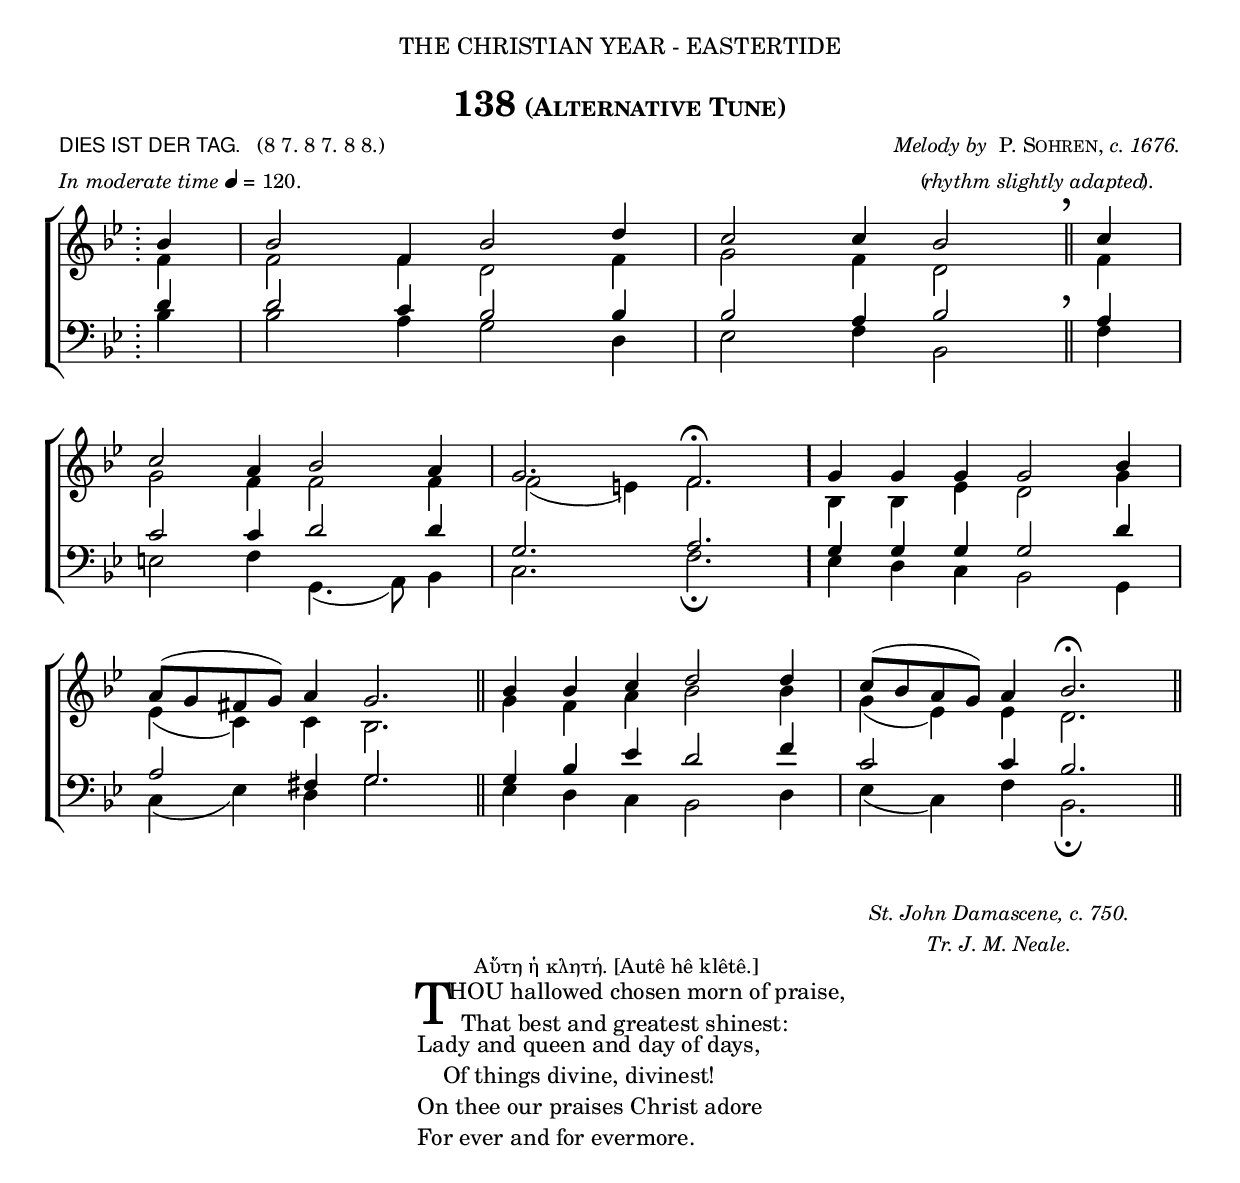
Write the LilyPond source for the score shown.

%%%% 225.png
%%%% Hymn 138 Alternative Tune. Dies ist der tag.  Thou hallowed chosen morn of praise
%%%% Rev 4.

\version "2.10"

\header {

  dedication = \markup { \center-align { "THE CHRISTIAN YEAR - EASTERTIDE"

        \hspace #0.1 }} 

  title = \markup { "138" \large \smallCaps "(Alternative Tune)" }

  meter = \markup { \small {\column {  \line { \sans {"DIES IST DER TAG."} \hspace #1 \roman {"(8 7. 8 7. 8 8.)" }}
                                       \line { \italic {In moderate time} \general-align #Y #DOWN \note #"4" #0.5 = 120.}
                                  }
                  }}
 
  arranger =  \markup { \small {\center-align {
                            \line { \italic "Melody by " \smallCaps "P. Sohren," \italic "c. 1676." }
                            \line { "(" \hspace #-1 \italic "rhythm slightly adapted" \hspace #-1 ")." }
                } } }

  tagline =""

}

%%%%%%%%%%%%%%%%%%%%%%%%%%%% Macros

%%% generates the breathmarks
breathmark = { \override Score.RehearsalMark #'break-visibility = #begin-of-line-invisible
	\override Score.RehearsalMark #'Y-offset = #'4.0
	\override Score.RehearsalMark #'X-offset = #'-0.5
	\mark \markup {\fontsize #4 ","}
}


%%% prints a repeat sign glyph comprising 4 dots. Used only to begin a repeat at the start of a piece where \bar ":" does not work      
fdstartrepeat =  {\once \override Staff.BarLine #'stencil = #ly:text-interface::print 
                  \once \override Staff.BarLine #'text = \markup  { \line { \hspace #0 \override #'(baseline-skip . 1.0) 
                                                                    \raise #1.4 \column { \with-color #black { 
                                                                    \fontsize #2 . \fontsize #2 . \fontsize #2 . \fontsize #2 .} }
                  } }   
                 \bar "|:"}
                 
%%% prints a repeat sign glyph comprising 4 dots and two thin bars
fdendrepeat = {\once \override Staff.BarLine #'stencil = #ly:text-interface::print 
                \once \override Staff.BarLine #'text = \markup  {  \line { \raise #1.4 \override #'(baseline-skip . 1.0)  \column { \with-color #black {  \fontsize #2 . \fontsize #2 . \fontsize #2 . \fontsize #2 .} }
                                                                   \hspace #-1 \filled-box #'(0 . 0.15) #'(-2 . 2) #0
                                                                   \hspace #-0.9 \filled-box #'(0 . 0.15) #'(-2 . 2) #0
        } }     
        \bar "||"} 


              
%%%%%%%%%%%%%%%%%%%%%%%%% end of macro definitions

%%% SATB voices

global = {
  \time 3/2
  \key bes \major
  \set Staff.midiInstrument = "church organ"
}

soprano = \relative c' { 
  \tag #'repeatpart { \fdstartrepeat \partial 4 bes'4 | bes2 f4 bes2 d4 | c2 c4 bes2 \breathmark \bar "||" c4 | \break
  c2 a4 bes2 a4 | g2. f2.^\fermata \fdendrepeat } \tag #'remainder { g4 g g g2 bes4 | \break
  a8([ g fis g]) a4 g2. \bar "||" bes4 bes c d2 d4 | c8([ bes a g]) a4 bes2. ^\fermata \bar "||" }
}

alto = \relative c' { 
  \tag #'repeatpart { \fdstartrepeat f4 | f2 f4 d2 f4 | g2 f4 d2 \bar "||" f4 | \break
  g2 f4 f2 f4 | f2( e4) f2. \fdendrepeat } \tag #'remainder { bes,4 bes ees d2 g4 | \break
  ees4( c) c bes2. \bar "||" g'4 f a bes2 bes4 | g4( ees) ees d2. \bar "||" }
}

tenor = \relative c { \clef bass
  \tag #'repeatpart { \fdstartrepeat d'4 | d2 c4 bes2 bes4 | bes2 a4 bes2 \bar "||" a4 | \break
  c2 c4 d2 d4 | g,2. a2. \fdendrepeat } \tag #'remainder { g4 g g g2 d'4 | \break
  a2 fis4 g2. \bar "||" g4 bes ees d2 f4 | c2 c4 bes2. \bar "||" }
}

bass = \relative c { \clef bass
  \tag #'repeatpart { \fdstartrepeat bes'4 | bes2 a4 g2 d4 | ees2 f4 bes,2 \bar "||" f'4 | \break
  e2 f4 g,4.( a8) bes4 | c2. f2. _\fermata \fdendrepeat } \tag #'remainder { ees4 d c bes2 g4 | \break
  c4( ees) d g2. \bar "||" ees4 d c bes2 d4 | ees4( c) f bes,2. _\fermata \bar "||"  }
}


#(ly:set-option 'point-and-click #f)


\paper {
  #(set-paper-size "a4")
%  annotate-spacing = ##t
  print-page-number = ##f
  ragged-last-bottom = ##t
  ragged-bottom = ##t
}

\book {

\score{
\new ChoirStaff 
<<
  \context Staff = upper << 
        \context Voice = sopranos { \voiceOne \global \soprano }
        \context Voice = altos    { \voiceTwo \global \alto }

                              >>
  \context Staff = lower <<
        \context Voice = tenors { \voiceOne \global \tenor }
        \context Voice = basses { \voiceTwo \global \bass }
                              >>
>>
\layout {
        indent=0
        \context { \Score \remove "Bar_number_engraver" }
        \context { \Staff \remove "Time_signature_engraver" }
        \context { \Score \remove "Mark_engraver"  }
        \context { \Staff \consists "Mark_engraver"  }
        } %% close layout

} %%% end score bracket

%%% A separate score block to unfold repeats and generate Hymn Midi     

\score{
\new ChoirStaff 
<<
  \context Staff = upper << 
        \context Voice = sopranos { \voiceOne \global \keepWithTag #'repeatpart \soprano \soprano }
        \context Voice = altos    { \voiceTwo \global \keepWithTag #'repeatpart \alto \alto }
                              >>
  \context Staff = lower <<
        \context Voice = tenors { \voiceOne \global \keepWithTag #'repeatpart \tenor \tenor }
        \context Voice = basses { \voiceTwo \global \keepWithTag #'repeatpart \bass \bass }
                              >>
>>

\midi { \context { \Score tempoWholesPerMinute = #(ly:make-moment 120 4)}} 

} %%% end Hymn midi Score 


%%% Lyric attribution

\markup { \hspace #78 \small { \center-align { \line { \italic "St. John Damascene, c. 750." }  
                                               \line {\italic "Tr. J. M. Neale." }
}}}


\markup { \hspace #40 \small { "Αὔτη ἡ κλητή." "[Autê hê klêtê.]" }}

%%% Main lyrics markup block
  
\markup { \hspace #32 %%add space as necc. to center the column
                      \column { %%% verse 1 is a column of 2 lines  
                          \line { \hspace #2.2 \column { \lower #2.4 \fontsize #8 "T" }   %%Drop Cap goes here
                                  \hspace #-1.0    %% adjust this if other letters are too far from Drop Cap
                                  \column  { \raise #0.0 "HOU hallowed chosen morn of praise,"
                                                         "  That best and greatest shinest:" } }          
                          \line {  \hspace #2.5  %%adjust hspace until this line left edge is flush with Drop Cap
                                   \lower  #1.56  %%adjust this until the line spacing looks right
                                   \column {   
					   "Lady and queen and day of days,"
					   "    Of things divine, divinest!"
					   "On thee our praises Christ adore"
					   "For ever and for evermore."
                                        }}

	      }	%%% end super column	
}	  
			

%%%fake score block to occupy space and force a pagebreak.  Can't think of a better way of doing this.
\score{
        {s4 }
\header { breakbefore = ##f piece = ##f opus = ##f tagline = ##f }
\layout{        
        \context { \Staff
                \remove Time_signature_engraver
                \remove Key_engraver
                \remove Clef_engraver
                \remove Staff_symbol_engraver
}}}

%%% second page
%%% continuation of  lyrics

\markup { \hspace #32   %%add space as necc. to center the column
          \column { 
		\hspace #1 
                \line { "2  "
                           \column {         
				   "Come, let us taste the Vine's new fruit,"
				   "    For heavenly joy preparing;"
				   "To-day the branches with the Root"
				   "    In Resurrection sharing:"
				   "Whom as true God our hymns adore"
				   "For ever and for evermore."
				   "      " %%% add vertical spacing between verses
                        }}
                  \line { "3  "
                    \column {        
			    "Rise, Sion, rise! and looking forth,"
			    "    Behold thy children round thee!"
			    "From east and west, from south and north,"
			    "    Thy scattered sons have found thee;"
			    "And in thy bosom Christ adore"
			    "For ever and for evermore."
			    "      " %%% add vertical spacing between verses
                        }}
                \line {"4. "
                    \column {        
			    "O Father, O co-equal Son,"
			    "    O co-eternal Spirit,"
			    "In persons Three, in substance One,"
			    "    And One in power and merit;"
			    "In thee baptized, we thee adore"
			    "For ever and for evermore.     Amen."
                }}
          }
} %%% lyric markup bracket


%% Amen score block

\score{
  \new ChoirStaff
   <<
        \context Staff = upper \with { fontSize = #-3  \override StaffSymbol #'staff-space = #(magstep -2) }  
                              << 
        \context Voice = "sopranos" { \relative c' { \clef treble \global \voiceOne bes'1 bes  \bar "||" }}
        \context Voice = "altos"    { \relative c' { \clef treble \global \voiceTwo ees1 d \bar "||" }}
                              >>

	\context Lyrics \lyricsto "altos" {\override LyricText #'font-size = #-1  A -- men. }

        \context Staff = lower \with { fontSize = #-3  \override StaffSymbol #'staff-space = #(magstep -2) }  
                               << 
        \context Voice = "tenors" { \relative c { \clef bass \global \voiceThree g'1 f \bar "||" }}
        \context Voice = "basses" { \relative c { \clef bass \global \voiceFour  ees1 bes \bar "||" }}
                                >> 
  >>                          

\header { breakbefore = ##f piece = " " opus = " " }

\layout { 

   \context { 
        \Score timing = ##f }
        ragged-right = ##t
        indent = 15\cm
   \context { \Staff \remove Time_signature_engraver }

       } %% close layout

%%%%%%%%%%%%%% Amen Midi

\midi { \context { \Score tempoWholesPerMinute = #(ly:make-moment 120 4) }} 
}

} %%% book bracket
